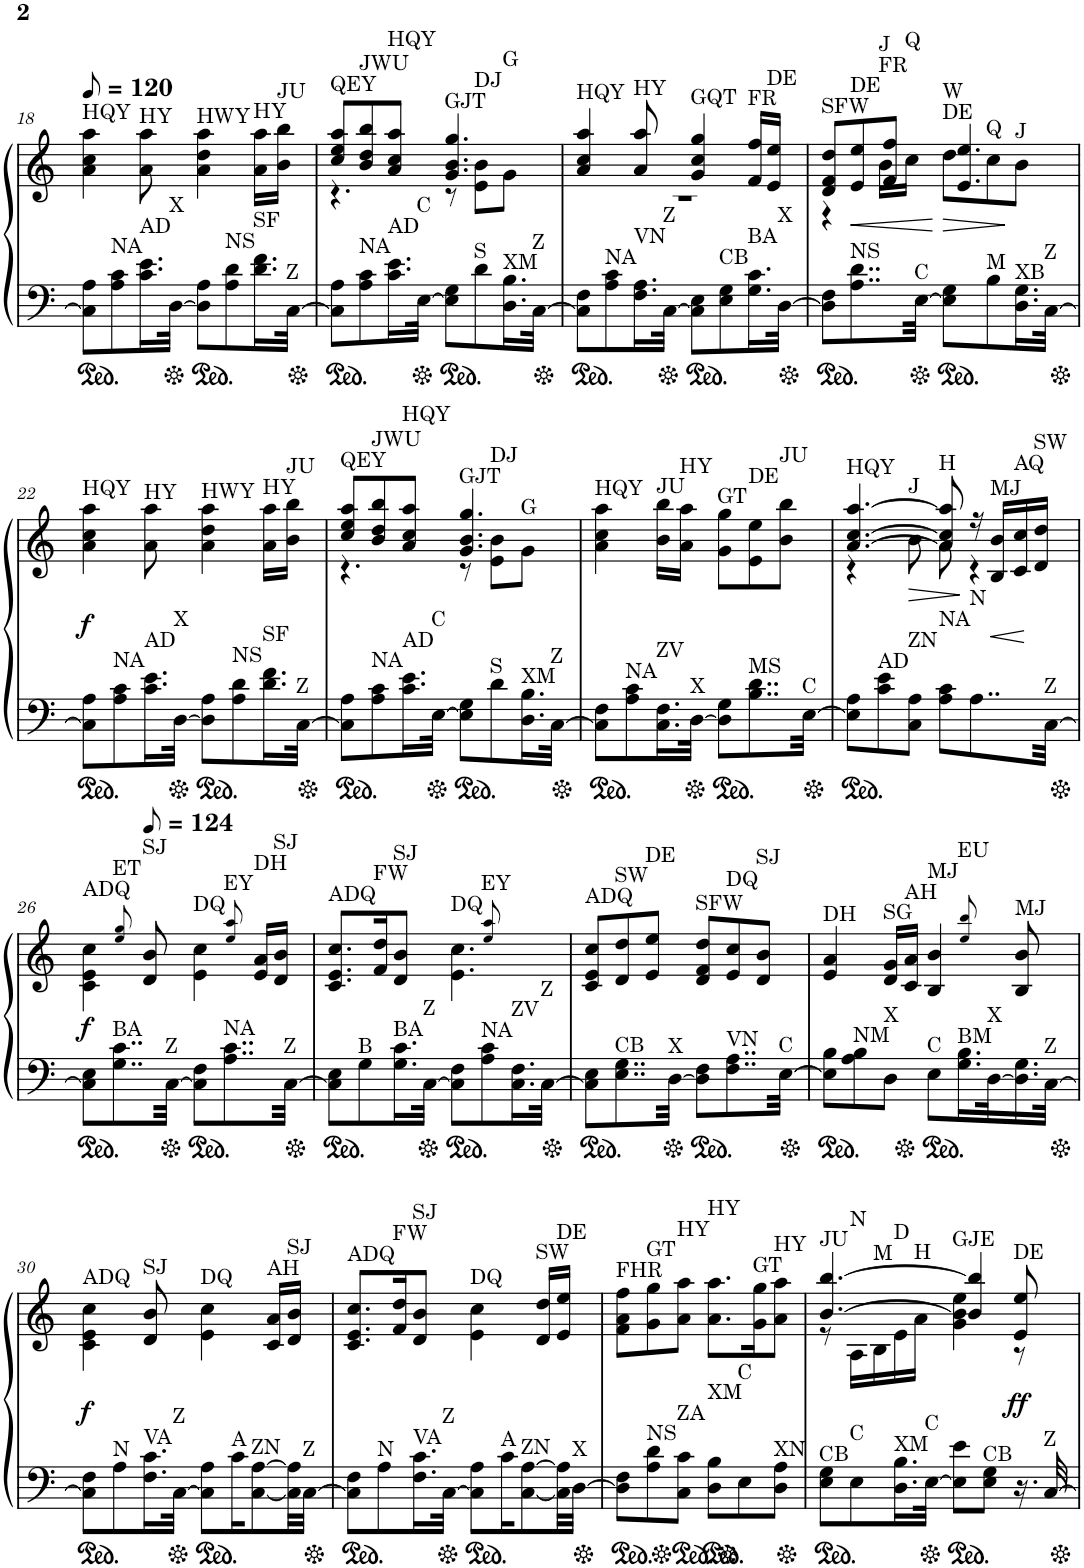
**kern	**kern	**dynam
*part1	*part1	*part1
*staff2	*staff1	*staff1/2
*I"Piano	*	*
*I'Pno.	*	*
!!LO:PB:g=z
*clefF4	*clefG2	*
*k[]	*k[]	*
*M6/8	*M6/8	*
*MM60	*MM60	*
=18	=18	=18
!	!LO:TX:a:t=HQY	!
8C\] 8A\L	4a\ 4cc\ 4aa\	.
!LO:TX:a:t=NA	!	!
8A\ 8c\	.	.
!	!LO:TX:a:t=HY	!
!LO:TX:a:t=AD	!	!
16.c\ 16.e\L	8a\ 8aa\	.
!LO:TX:a:t=X	!	!
[32D\JJk	.	.
!	!LO:TX:a:t=HWY	!
8D\] 8A\L	4a\ 4dd\ 4aa\	.
!LO:TX:a:t=NS	!	!
8A\ 8d\	.	.
!	!LO:TX:a:t=HY	!
!LO:TX:a:t=SF	!	!
16.d\ 16.f\L	16a\ 16aa\LL	.
!	!LO:TX:a:t=JU	!
.	16b\ 16bb\JJ	.
!LO:TX:a:t=Z	!	!
[32C\JJk	.	.
=19	=19	=19
*	*^	*
!	!LO:TX:a:t=QEY	!	!
8C\] 8A\L	8cc/ 8ee/ 8aa/L	4.r	.
!	!LO:TX:a:t=JWU	!	!
!LO:TX:a:t=NA	!	!	!
8A\ 8c\	8b/ 8dd/ 8bb/	.	.
!	!LO:TX:a:t=HQY	!	!
!LO:TX:a:t=AD	!	!	!
16.c\ 16.e\L	8a/ 8cc/ 8aa/J	.	.
!LO:TX:a:t=C	!	!	!
[32E\JJk	.	.	.
!	!LO:TX:a:t=GJT	!	!
8E\] 8G\L	4.g/ 4.b/ 4.gg/	8r	.
!	!	!LO:TX:a:t=DJ	!
!LO:TX:a:t=S	!	!	!
8d\	.	8e\ 8b\L	.
!	!	!LO:TX:a:t=G	!
!LO:TX:a:t=XM	!	!	!
16.D\ 16.B\L	.	8g\J	.
!LO:TX:a:t=Z	!	!	!
[32C\JJk	.	.	.
=20	=20	=20	=20
!	!LO:TX:a:t=HQY	!	!
8C\] 8F\L	4a/ 4cc/ 4aa/	2.r	.
!LO:TX:a:t=NA	!	!	!
8A\ 8c\	.	.	.
!	!LO:TX:a:t=HY	!	!
!LO:TX:a:t=VN	!	!	!
16.F\ 16.A\L	8a/ 8aa/	.	.
!LO:TX:a:t=Z	!	!	!
[32C\JJk	.	.	.
!	!LO:TX:a:t=GQT	!	!
8C\] 8E\L	4g/ 4cc/ 4gg/	.	.
!LO:TX:a:t=CB	!	!	!
8E\ 8G\	.	.	.
!	!LO:TX:a:t=FR	!	!
!LO:TX:a:t=BA	!	!	!
16.G\ 16.c\L	16f/ 16ff/LL	.	.
!	!LO:TX:a:t=DE	!	!
.	16e/ 16ee/JJ	.	.
!LO:TX:a:t=X	!	!	!
[32D\JJk	.	.	.
=21	=21	=21	=21
!	!LO:TX:a:t=SFW	!	!
8D\] 8F\L	8d/ 8f/ 8dd/L	4r	.
!	!LO:TX:a:t=DE	!	!
!LO:TX:a:t=NS	!	!	!
!	!	!	!LO:HP:b
8..A\ 8..d\	8e/ 8ee/	.	<
!	!LO:TX:a:t=FR	!	!
!	!LO:TX:a:t=J	!	!
.	8f/ 8ff/J	16b\LL	.
!	!	!LO:TX:a:t=Q	!
.	.	16cc\JJ	.
!LO:TX:a:t=C	!	!	!
[32E\Jkk	.	.	.
!	!LO:TX:a:t=DE	!	!
!	!LO:TX:a:t=W	!	!
!	!	!	!LO:HP:n=1:b
8E\] 8G\L	4.e/ 4.ee/	8dd\L	[ >
!	!	!LO:TX:a:t=Q	!
!LO:TX:a:t=M	!	!	!
8B\	.	8cc\	.
!	!	!LO:TX:a:t=J	!
!LO:TX:a:t=XB	!	!	!
16.D\ 16.G\L	.	8b\J	]
!LO:TX:a:t=Z	!	!	!
[32C\JJk	.	.	.
*	*v	*v	*
!!LO:LB:g=z
=22	=22	=22
!	!LO:TX:a:t=HQY	!
!	!	!LO:DY:b
8C\] 8A\L	4a\ 4cc\ 4aa\	f
!LO:TX:a:t=NA	!	!
8A\ 8c\	.	.
!	!LO:TX:a:t=HY	!
!LO:TX:a:t=AD	!	!
16.c\ 16.e\L	8a\ 8aa\	.
!LO:TX:a:t=X	!	!
[32D\JJk	.	.
!	!LO:TX:a:t=HWY	!
8D\] 8A\L	4a\ 4dd\ 4aa\	.
!LO:TX:a:t=NS	!	!
8A\ 8d\	.	.
!	!LO:TX:a:t=HY	!
!LO:TX:a:t=SF	!	!
16.d\ 16.f\L	16a\ 16aa\LL	.
!	!LO:TX:a:t=JU	!
.	16b\ 16bb\JJ	.
!LO:TX:a:t=Z	!	!
[32C\JJk	.	.
=23	=23	=23
*	*^	*
!	!LO:TX:a:t=QEY	!	!
8C\] 8A\L	8cc/ 8ee/ 8aa/L	4.r	.
!	!LO:TX:a:t=JWU	!	!
!LO:TX:a:t=NA	!	!	!
8A\ 8c\	8b/ 8dd/ 8bb/	.	.
!	!LO:TX:a:t=HQY	!	!
!LO:TX:a:t=AD	!	!	!
16.c\ 16.e\L	8a/ 8cc/ 8aa/J	.	.
!LO:TX:a:t=C	!	!	!
[32E\JJk	.	.	.
!	!LO:TX:a:t=GJT	!	!
8E\] 8G\L	4.g/ 4.b/ 4.gg/	8r	.
!	!	!LO:TX:a:t=DJ	!
!LO:TX:a:t=S	!	!	!
8d\	.	8e\ 8b\L	.
!	!	!LO:TX:a:t=G	!
!LO:TX:a:t=XM	!	!	!
16.D\ 16.B\L	.	8g\J	.
!LO:TX:a:t=Z	!	!	!
[32C\JJk	.	.	.
*	*v	*v	*
=24	=24	=24
!	!LO:TX:a:t=HQY	!
8C\] 8F\L	4a\ 4cc\ 4aa\	.
!LO:TX:a:t=NA	!	!
8A\ 8c\	.	.
!	!LO:TX:a:t=JU	!
!LO:TX:a:t=ZV	!	!
16.C\ 16.F\L	16b\ 16bb\LL	.
!	!LO:TX:a:t=HY	!
.	16a\ 16aa\JJ	.
!LO:TX:a:t=X	!	!
[32D\JJk	.	.
!	!LO:TX:a:t=GT	!
8D\] 8G\L	8g\ 8gg\L	.
!	!LO:TX:a:t=DE	!
!LO:TX:a:t=MS	!	!
8..B\ 8..d\	8e\ 8ee\	.
!	!LO:TX:a:t=JU	!
.	8b\ 8bb\J	.
!LO:TX:a:t=C	!	!
[32E\Jkk	.	.
=25	=25	=25
*	*^	*
!	!LO:TX:a:t=HQY	!	!
8E\] 8A\L	[4.a/ [4.cc/ [4.aa/	4r	.
!LO:TX:a:t=AD	!	!	!
8c\ 8e\	.	.	.
!	!	!LO:TX:a:t=J	!
!LO:TX:a:t=ZN	!	!	!
8C\ 8A\J	.	8b\	.
!	!LO:TX:a:t=H	!	!
!LO:TX:a:t=NA	!	!	!
8A\ 8c\L	8a/] 8cc/] 8aa/]	8a\	.
!LO:TX:a:t=N	!	!	!
8..A\	16r	4r	.
!	!LO:TX:a:t=MJ	!	!
!	!	!	!LO:HP:b
.	16B/ 16b/LL	.	<
!	!LO:TX:a:t=AQ	!	!
.	16c/ 16cc/	.	.
!	!LO:TX:a:t=SW	!	!
.	16d/ 16dd/JJ	.	[
!LO:TX:a:t=Z	!	!	!
[32C\Jkk	.	.	.
!!LO:LB:g=z	!!
=26	=26	=26	=26
!	!LO:TX:a:t=ADQ	!	!
!	!	!	!LO:DY:b
8C\] 8E\L	4c\ 4e\ 4cc\	8ryy	f
!	!	!LO:TX:a:t=ET	!
!LO:TX:a:t=BA	!	!	!
8..G\ 8..c\	.	8ee!/ 8gg!/	.
*	*MM62	*	*
!	!LO:TX:a:t=SJ	!	!
.	8d/ 8b/	4ryy	.
!LO:TX:a:t=Z	!	!	!
[32C\Jkk	.	.	.
!	!LO:TX:a:t=DQ	!	!
8C\] 8F\L	4e\ 4cc\	.	.
!	!	!LO:TX:a:t=EY	!
!LO:TX:a:t=NA	!	!	!
8..A\ 8..c\	.	8ee!/ 8aa!/	.
!	!LO:TX:a:t=DH	!	!
.	16e/ 16a/LL	8ryy	.
!	!LO:TX:a:t=SJ	!	!
.	16d/ 16b/JJ	.	.
!LO:TX:a:t=Z	!	!	!
[32C\Jkk	.	.	.
=27	=27	=27	=27
!	!LO:TX:a:t=ADQ	!	!
8C\] 8E\L	8.c/ 8.e/ 8.cc/L	2ryy	.
!LO:TX:a:t=B	!	!	!
8G\	.	.	.
!	!LO:TX:a:t=FW	!	!
.	16f/ 16dd/K	.	.
!	!LO:TX:a:t=SJ	!	!
!LO:TX:a:t=BA	!	!	!
16.G\ 16.c\L	8d/ 8b/J	.	.
!LO:TX:a:t=Z	!	!	!
[32C\JJk	.	.	.
!	!LO:TX:a:t=DQ	!	!
8C\] 8F\L	4.e\ 4.cc\	.	.
!	!	!LO:TX:a:t=EY	!
!LO:TX:a:t=NA	!	!	!
8A\ 8c\	.	8ee!/ 8aa!/	.
!LO:TX:a:t=ZV	!	!	!
16.C\ 16.F\L	.	8ryy	.
!LO:TX:a:t=Z	!	!	!
[32C\JJk	.	.	.
*	*v	*v	*
=28	=28	=28
!	!LO:TX:a:t=ADQ	!
8C\] 8E\L	8c/ 8e/ 8cc/L	.
!	!LO:TX:a:t=SW	!
!LO:TX:a:t=CB	!	!
8..E\ 8..G\	8d/ 8dd/	.
!	!LO:TX:a:t=DE	!
.	8e/ 8ee/J	.
!LO:TX:a:t=X	!	!
[32D\Jkk	.	.
!	!LO:TX:a:t=SFW	!
8D\] 8F\L	8d/ 8f/ 8dd/L	.
!	!LO:TX:a:t=DQ	!
!LO:TX:a:t=VN	!	!
8..F\ 8..A\	8e/ 8cc/	.
!	!LO:TX:a:t=SJ	!
.	8d/ 8b/J	.
!LO:TX:a:t=C	!	!
[32E\Jkk	.	.
=29	=29	=29
*	*^	*
!	!LO:TX:a:t=DH	!	!
8E\] 8B\L	4e/ 4a/	2ryy	.
!LO:TX:a:t=NM	!	!	!
8A\ 8B\	.	.	.
!	!LO:TX:a:t=SG	!	!
!LO:TX:a:t=X	!	!	!
8D\J	16d/ 16g/LL	.	.
!	!LO:TX:a:t=AH	!	!
.	16c/ 16a/JJ	.	.
!	!LO:TX:a:t=MJ	!	!
!LO:TX:a:t=C	!	!	!
8E\L	4B/ 4b/	.	.
!	!	!LO:TX:a:t=EU	!
!LO:TX:a:t=BM	!	!	!
16.G\ 16.B\L	.	8ee!/ 8bb!/	.
!LO:TX:a:t=X	!	!	!
[32D\K	.	.	.
!	!LO:TX:a:t=MJ	!	!
16.D\] 16.G\	8B/ 8b/	8ryy	.
!LO:TX:a:t=Z	!	!	!
[32C\JJk	.	.	.
*	*v	*v	*
!!LO:LB:g=z
=30	=30	=30
!	!LO:TX:a:t=ADQ	!
!	!	!LO:DY:b
8C\] 8F\L	4c\ 4e\ 4cc\	f
!LO:TX:a:t=N	!	!
8A\	.	.
!	!LO:TX:a:t=SJ	!
!LO:TX:a:t=VA	!	!
16.F\ 16.c\L	8d/ 8b/	.
!LO:TX:a:t=Z	!	!
[32C\JJk	.	.
!	!LO:TX:a:t=DQ	!
8C\] 8A\L	4e\ 4cc\	.
!LO:TX:a:t=A	!	!
16c\K	.	.
!LO:TX:a:t=ZN	!	!
[8C\ [8A\	.	.
!	!LO:TX:a:t=AH	!
.	16c/ 16a/LL	.
!	!LO:TX:a:t=SJ	!
32C\] 32A\]LL	16d/ 16b/JJ	.
!LO:TX:a:t=Z	!	!
[32C\JJJ	.	.
=31	=31	=31
!	!LO:TX:a:t=ADQ	!
8C\] 8F\L	8.c/ 8.e/ 8.cc/L	.
!LO:TX:a:t=N	!	!
8A\	.	.
!	!LO:TX:a:t=FW	!
.	16f/ 16dd/K	.
!	!LO:TX:a:t=SJ	!
!LO:TX:a:t=VA	!	!
16.F\ 16.c\L	8d/ 8b/J	.
!LO:TX:a:t=Z	!	!
[32C\JJk	.	.
!	!LO:TX:a:t=DQ	!
8C\] 8A\L	4e\ 4cc\	.
!LO:TX:a:t=A	!	!
16c\K	.	.
!LO:TX:a:t=ZN	!	!
[8C\ [8A\	.	.
!	!LO:TX:a:t=SW	!
.	16d/ 16dd/LL	.
!	!LO:TX:a:t=DE	!
32C\] 32A\]LL	16e/ 16ee/JJ	.
!LO:TX:a:t=X	!	!
[32D\JJJ	.	.
=32	=32	=32
!	!LO:TX:a:t=FHR	!
8D\] 8F\L	8f\ 8a\ 8ff\L	.
!	!LO:TX:a:t=GT	!
!LO:TX:a:t=NS	!	!
8A\ 8d\	8g\ 8gg\	.
!	!LO:TX:a:t=HY	!
!LO:TX:a:t=ZA	!	!
8C\ 8c\J	8a\ 8aa\J	.
!	!LO:TX:a:t=HY	!
!LO:TX:a:t=XM	!	!
8D\ 8B\L	8.a\ 8.aa\L	.
!LO:TX:a:t=C	!	!
8E\	.	.
!	!LO:TX:a:t=GT	!
.	16g\ 16gg\K	.
!	!LO:TX:a:t=HY	!
!LO:TX:a:t=XN	!	!
8D\ 8A\J	8a\ 8aa\J	.
=33	=33	=33
*	*^	*
!	!LO:TX:a:t=JU	!	!
!LO:TX:a:t=CB	!	!	!
8E\ 8G\L	[4.b/ [4.bb/	8r	.
!	!	!LO:TX:a:t=N	!
!LO:TX:a:t=C	!	!	!
8E\	.	16A\LL	.
!	!	!LO:TX:a:t=M	!
.	.	16B\	.
!	!	!LO:TX:a:t=D	!
!LO:TX:a:t=XM	!	!	!
16.D\ 16.B\L	.	16e\	.
!	!	!LO:TX:a:t=H	!
.	.	16a\JJ	.
!LO:TX:a:t=C	!	!	!
[32E\JJk	.	.	.
!	!LO:TX:a:t=GJE	!	!
8E\] 8e\L	4b/] 4bb/]	4g\ 4b\ 4ee\	.
!LO:TX:a:t=CB	!	!	!
8E\ 8G\J	.	.	.
!	!LO:TX:a:t=DE	!	!
!	!	!	!LO:DY:b
16.r	8e/ 8ee/	8r	ff
!LO:TX:a:t=Z	!	!	!
[32C/	.	.	.
*	*v	*v	*
=	=	=
*-	*-	*-
